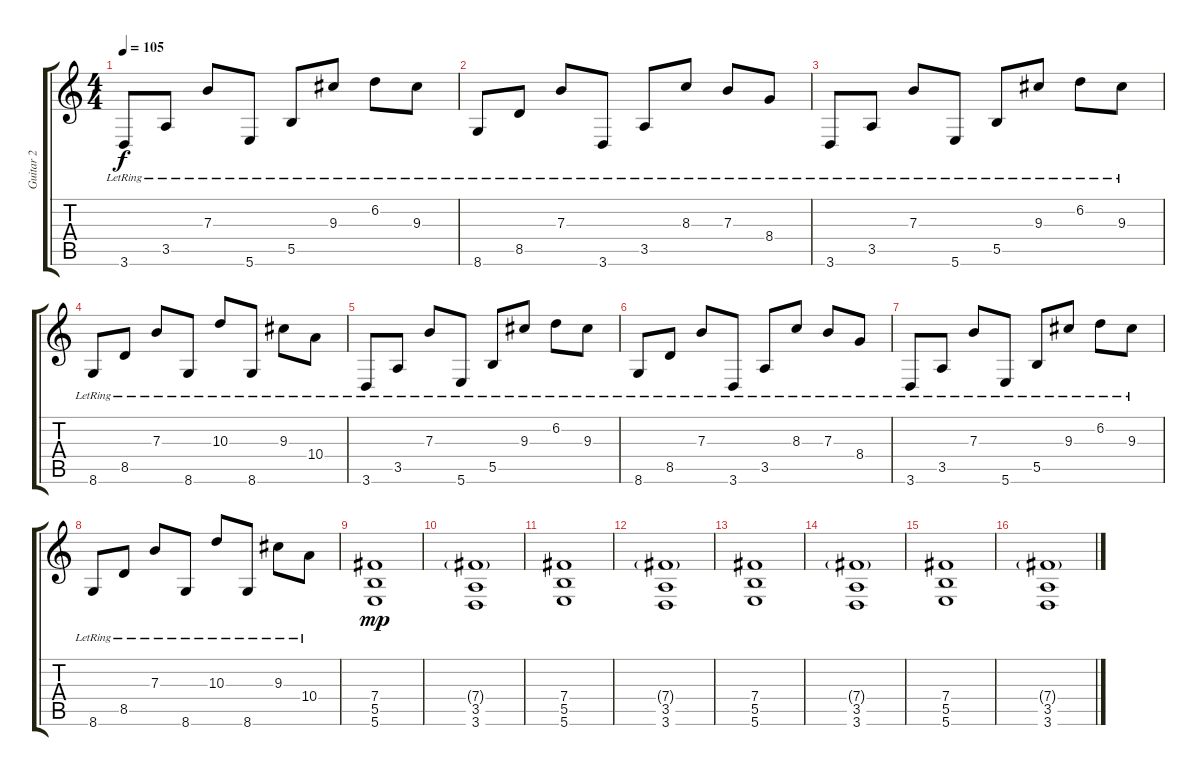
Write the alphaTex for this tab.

\track ("Guitar 2" "Guitar 2") {instrument electricguitarclean}
\staff {score tabs}
\tuning (Db4 Ab3 E3 B2 Gb2 B1) {hide}
\ts (4 4)
\tempo 105
\clef g2
\ks c
3.6{lr}.8{dy f} 3.5{lr}.8 7.3{lr}.8 5.6{lr}.8 5.5{lr}.8 9.3{lr}.8 6.2{lr}.8 9.3{lr}.8 |
8.6{lr}.8 8.5{lr}.8 7.3{lr}.8 3.6{lr}.8 3.5{lr}.8 8.3{lr}.8 7.3{lr}.8 8.4{lr}.8 |
3.6{lr}.8 3.5{lr}.8 7.3{lr}.8 5.6{lr}.8 5.5{lr}.8 9.3{lr}.8 6.2{lr}.8 9.3{lr}.8 |
8.6{lr}.8 8.5{lr}.8 7.3{lr}.8 8.6{lr}.8 10.3{lr}.8 8.6{lr}.8 9.3{lr}.8 10.4{lr}.8 |
3.6{lr}.8 3.5{lr}.8 7.3{lr}.8 5.6{lr}.8 5.5{lr}.8 9.3{lr}.8 6.2{lr}.8 9.3{lr}.8 |
8.6{lr}.8 8.5{lr}.8 7.3{lr}.8 3.6{lr}.8 3.5{lr}.8 8.3{lr}.8 7.3{lr}.8 8.4{lr}.8 |
3.6{lr}.8 3.5{lr}.8 7.3{lr}.8 5.6{lr}.8 5.5{lr}.8 9.3{lr}.8 6.2{lr}.8 9.3{lr}.8 |
8.6{lr}.8 8.5{lr}.8 7.3{lr}.8 8.6{lr}.8 10.3{lr}.8 8.6{lr}.8 9.3{lr}.8 10.4{lr}.8 |
(7.4 5.5 5.6).1{dy mp} |
(7.4{g} 3.5 3.6).1 |
(7.4 5.5 5.6).1 |
(7.4{g} 3.5 3.6).1 |
(7.4 5.5 5.6).1 |
(7.4{g} 3.5 3.6).1 |
(7.4 5.5 5.6).1 |
(7.4{g} 3.5 3.6).1
